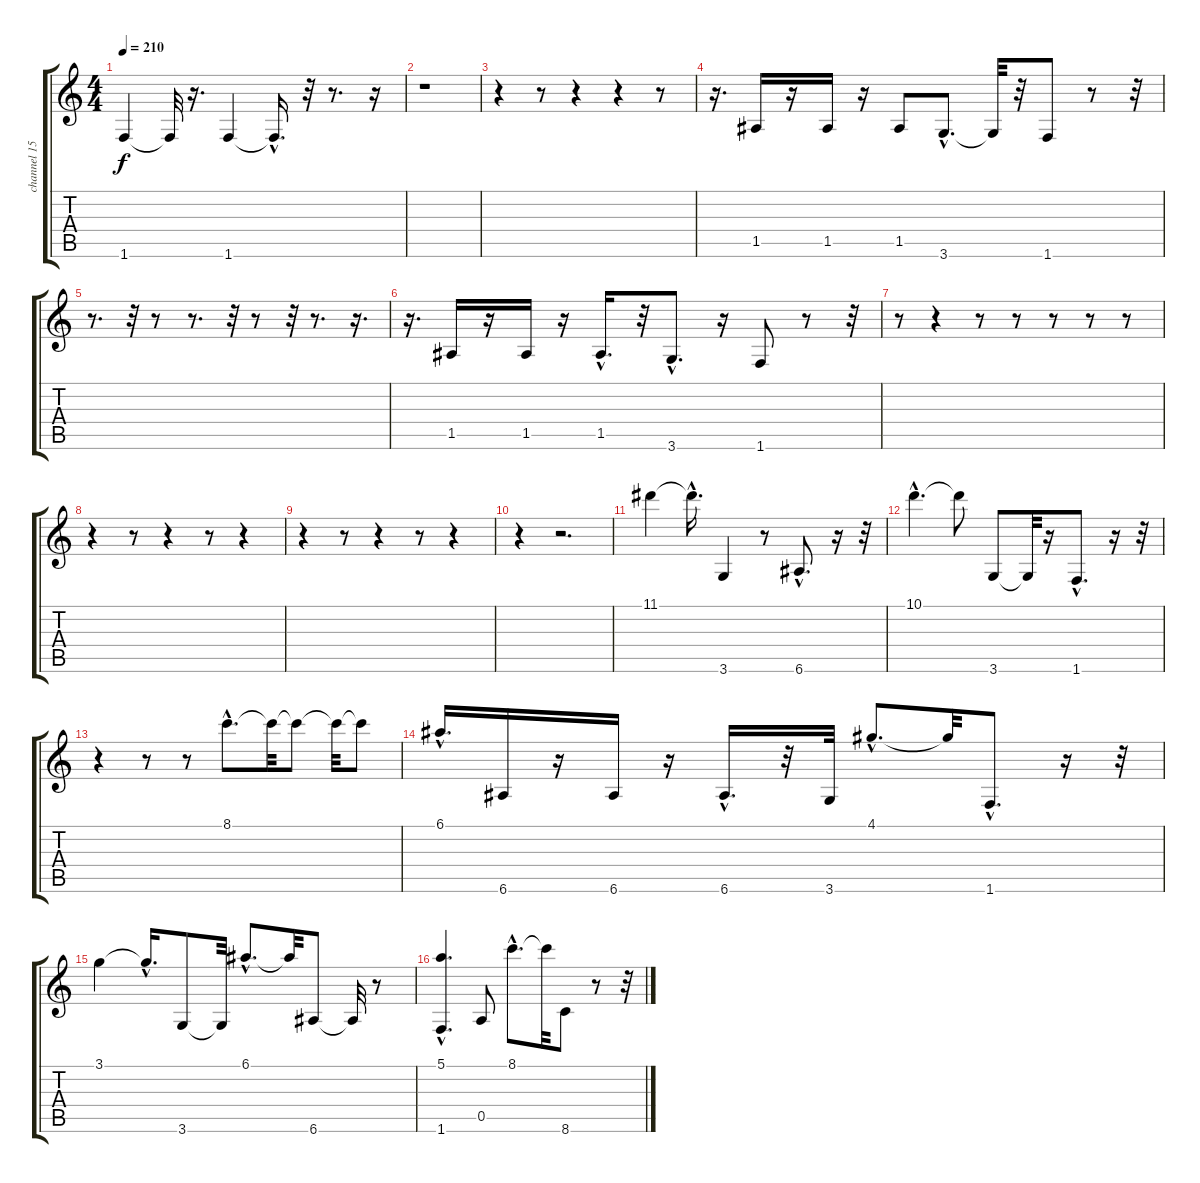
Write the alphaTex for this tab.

\track ("channel 15          " "channel 15") {instrument fretlessbass}
\staff {score tabs}
\tuning (E4 B3 G3 D3 A2 E2) {hide}
\ts (4 4)
\tempo 210
\clef g2
\ks c
1.6.4{dy f} 1.6{t}.32 r.16{d} 1.6.4 1.6{hac t}.16{d} r.32 r.8{d} r.16 |
r.1 |
r.4 r.8 r.4 r.4 r.8 |
r.16{d} 1.5.16 r.16 1.5.16 r.16 1.5.8 3.6{hac}.8{d} 3.6{t}.32 r.32 1.6.8 r.8 r.32 |
r.8{d} r.32 r.8 r.8{d} r.32 r.8 r.32 r.8{d} r.16{d} |
r.16{d} 1.5.16 r.16 1.5.16 r.16 1.5{hac}.16{d} r.32 3.6{hac}.8{d} r.16 1.6.8 r.8 r.32 |
r.8 r.4 r.8 r.8 r.8 r.8 r.8 |
r.4 r.8 r.4 r.8 r.4 |
r.4 r.8 r.4 r.8 r.4 |
r.4 r.2{d} |
11.1.4 11.1{hac t}.16{d} 3.6.4 r.8 6.6{hac}.8{d} r.16 r.32 |
10.1{hac}.4{d} 10.1{t}.8 3.6.8 3.6{t}.32 r.16 1.6{hac}.8{d} r.16 r.32 |
r.4 r.8 r.8 8.1{hac}.8{d} 8.1{t}.32 8.1{t}.8 8.1{t}.32 8.1{t}.8 |
6.1{hac}.16{d} 6.6.16 r.16 6.6.16 r.16 6.6{hac}.16{d} r.32 3.6.32 4.1{hac}.8{d} 4.1{t}.32 1.6{hac}.8{d} r.16 r.32 |
3.1.4 3.1{hac t}.16{d} 3.6.8 3.6{t}.32 6.1{hac}.8{d} 6.1{t}.32 6.6.8 6.6{t}.32 r.8 |
(5.1{hac} 1.6{hac}).4{d} 0.5.8 8.1{hac}.8{d} 8.1{t}.32 8.6.8 r.8 r.32
